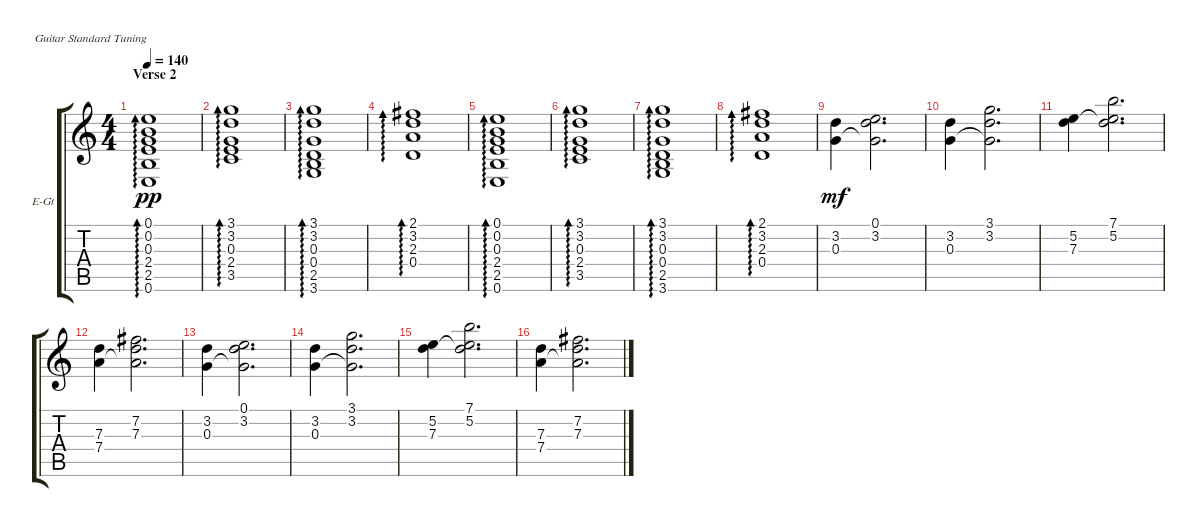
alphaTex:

\defaultSystemsLayout 4
\bracketExtendMode groupsimilarinstruments
\firstSystemTrackNameOrientation horizontal
\otherSystemsTrackNameOrientation horizontal
\track ("Electric Guitar" "E-Gt") {instrument distortionguitar}
\staff {score tabs}
\tuning (E4 B3 G3 D3 A2 E2)
\ts (4 4)
\section ("" "Verse 2")
\tempo 140
\clef g2
\ks c
(0.6 2.5 2.4 0.3 0.2 0.1).1{ad 0 dy pp} |
(3.5 2.4 0.3 3.2 3.1).1{ad 0} |
(3.6 2.5 0.4 0.3 3.2 3.1).1{ad 0} |
(0.4 2.3 3.2 2.1).1{ad 0} |
(0.6 2.5 2.4 0.3 0.2 0.1).1{ad 0} |
(3.5 2.4 0.3 3.2 3.1).1{ad 0} |
(3.6 2.5 0.4 0.3 3.2 3.1).1{ad 0} |
(0.4 2.3 3.2 2.1).1{ad 0} |
(3.2 0.3).4{dy mf} (0.1 3.2 0.3{t}).2{d} |
(3.2 0.3).4 (3.2 3.1 0.3{t}).2{d} |
(5.2 7.3).4 (5.2 7.1 7.3{t}).2{d} |
(7.4 7.3).4 (7.2 7.3 7.4{t}).2{d} |
(3.2 0.3).4 (0.1 3.2 0.3{t}).2{d} |
(3.2 0.3).4 (3.2 3.1 0.3{t}).2{d} |
(5.2 7.3).4 (5.2 7.1 7.3{t}).2{d} |
(7.4 7.3).4 (7.2 7.3 7.4{t}).2{d}
